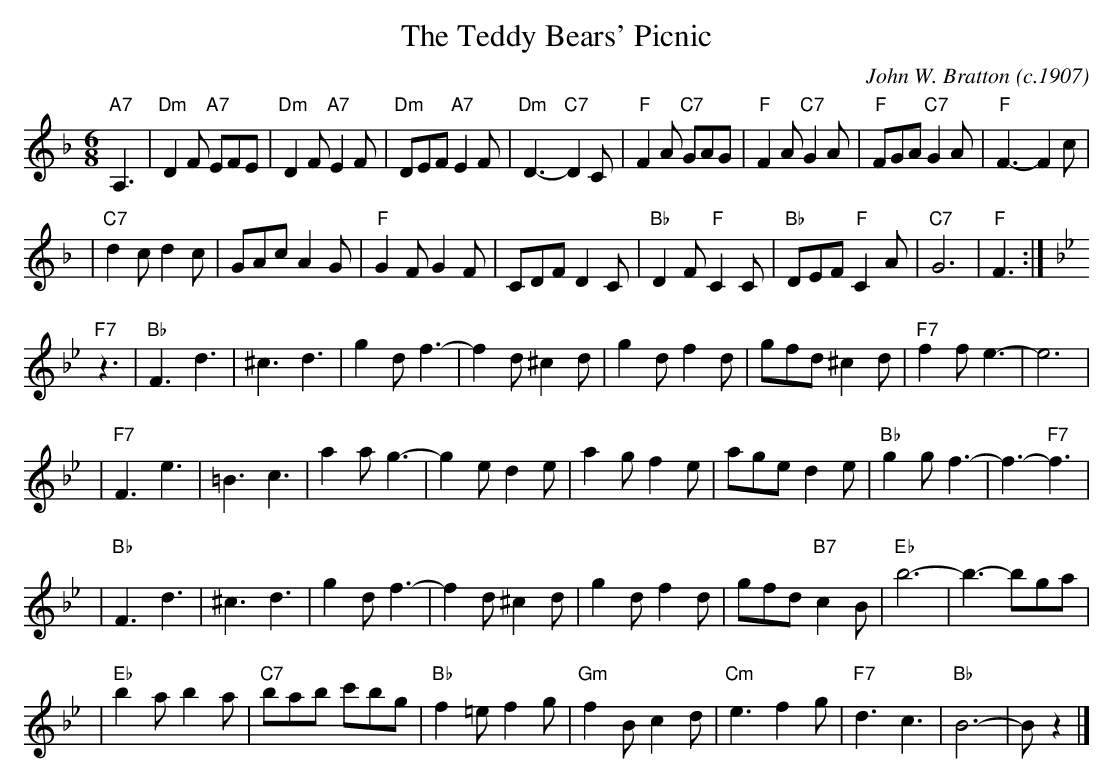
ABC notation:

X:1
T: The Teddy Bears' Picnic
C:John W. Bratton (c.1907)
M:6/8
L:1/8
K:Dm
"A7"A,3 \
| "Dm"D2F "A7"EFE | "Dm"D2F "A7"E2F | "Dm"DEF "A7"E2F | "Dm"D3- "C7"D2C \
| "F"F2A "C7"GAG | "F"F2A "C7"G2A | "F"FGA "C7"G2A | "F"F3- F2c |
| "C7"d2c d2c | GAc A2G | "F"G2F G2F | CDF D2C | "Bb"D2F "F"C2C | "Bb"DEF "F"C2A | "C7"G6 | "F"F3 :|
K:Bb
"F7"z3 \
| "Bb"F3 d3 | ^c3 d3 | g2d f3- | f2d ^c2d | g2d f2d | gfd ^c2d | "F7"f2f e3- | e6 |
| "F7"F3 e3 | =B3 c3 | a2a g3- | g2e d2e | a2g f2e | age d2e | "Bb"g2g f3- | f3- "F7"f3 |
| "Bb"F3 d3 | ^c3 d3 | g2d f3- | f2d ^c2d | g2d f2d | gfd "B7"c2B | "Eb"b6- | b3- bga |
| "Eb"b2a b2a | "C7"bab c'bg | "Bb"f2=e f2g | "Gm"f2B c2d | "Cm"e3 f2g | "F7"d3 c3 | "Bb"B6- | Bz2 |]
